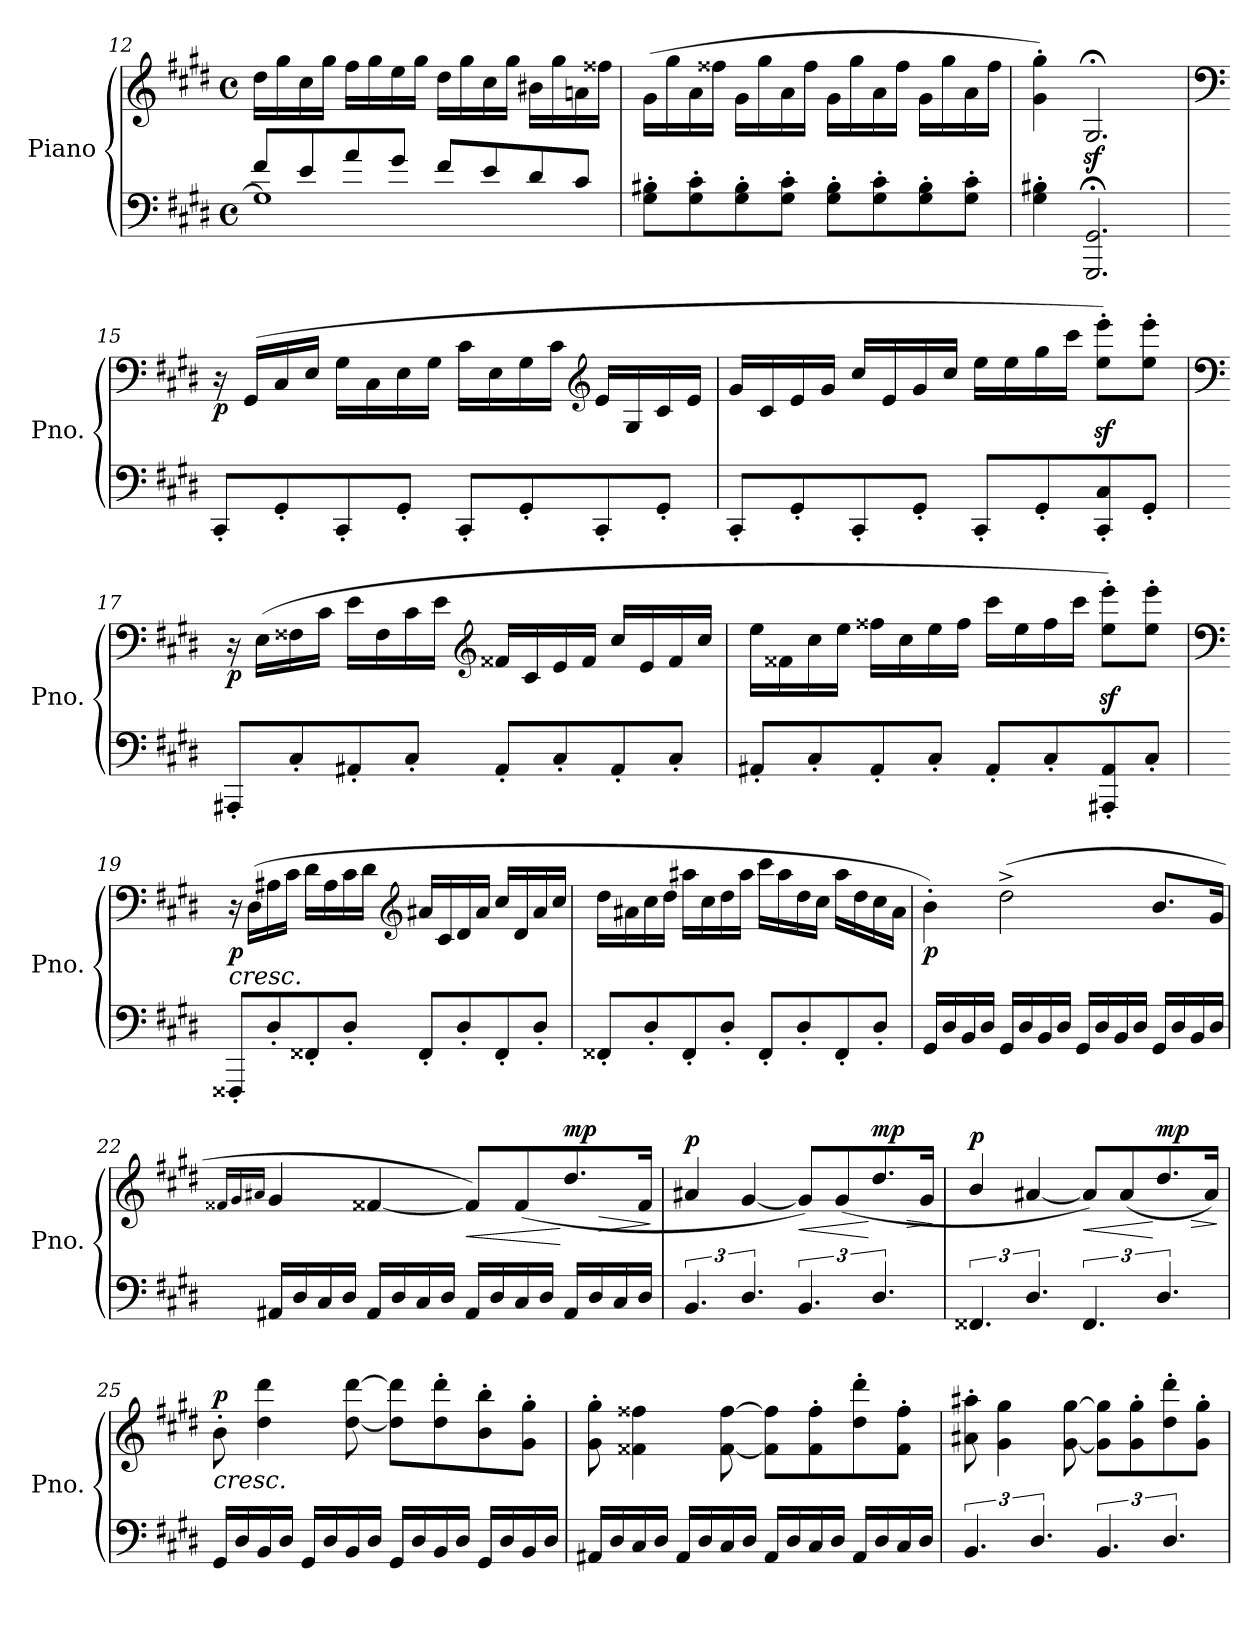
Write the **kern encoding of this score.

**kern	**kern	**dynam
*part1	*part1	*part1
*staff2	*staff1	*staff1/2
*I"Piano	*	*
*I'Pno.	*	*
*clefF4	*clefG2	*
*k[f#c#g#d#]	*k[f#c#g#d#]	*
*M4/4	*M4/4	*
*met(c)	*met(c)	*
=12	=12	=12
*^	*	*
8f#/L	1G#]	16dd#\LL	.
.	.	16gg#\	.
8e/	.	16cc#\	.
.	.	16gg#\JJ	.
8a/	.	16ff#\LL	.
.	.	16gg#\	.
8g#/J	.	16ee\	.
.	.	16gg#\JJ	.
8f#/L	.	16dd#\LL	.
.	.	16gg#\	.
8e/	.	16cc#\	.
.	.	16gg#\JJ	.
8d#/	.	16b#X\LL	.
.	.	16gg#\	.
8c#/J	.	16an\	.
.	.	16ff##X\JJ	.
*v	*v	*	*
!!LO:LB:g=z
=13	=13	=13
8G#\' 8B#X\'L	(>16g#\LL	.
.	16gg#\	.
8G#\' 8c#\'	16a\	.
.	16ff##X\JJ	.
8G#\' 8B#\'	16g#\LL	.
.	16gg#\	.
8G#\' 8c#\'J	16a\	.
.	16ff##\JJ	.
8G#\' 8B#\'L	16g#\LL	.
.	16gg#\	.
8G#\' 8c#\'	16a\	.
.	16ff##\JJ	.
8G#\' 8B#\'	16g#\LL	.
.	16gg#\	.
8G#\' 8c#\'J	16a\	.
.	16ff##\JJ	.
=14	=14	=14
4G#\' 4B#X\'	4g#\' 4gg#\')	.
2.GGG#/;< 2.GG#/;<	2.G#z<;</	.
=15	=15	=15
*	*clefF4	*
!	!	!LO:DY:b
8CC#'/L	16r	p
.	(>16GG#/LL	.
8GG#'/	16C#/	.
.	16E/JJ	.
8CC#'/	16G#\LL	.
.	16C#\	.
8GG#'/J	16E\	.
.	16G#\JJ	.
8CC#'/L	16c#\LL	.
.	16E\	.
8GG#'/	16G#\	.
.	16c#\JJ	.
*	*clefG2	*
8CC#'/	16e/LL	.
.	16G#/	.
8GG#'/J	16c#/	.
.	16e/JJ	.
=16	=16	=16
8CC#'/L	16g#/LL	.
.	16c#/	.
8GG#'/	16e/	.
.	16g#/JJ	.
8CC#'/	16cc#/LL	.
.	16e/	.
8GG#'/J	16g#/	.
.	16cc#/JJ	.
8CC#'/L	16ee\LL	.
.	16ee\	.
8GG#'/	16gg#\	.
.	16ccc#\JJ	.
8CC#/' 8C#/'	8ee\z<' 8eee\z<'L)	.
8GG#'/J	8ee\' 8eee\'J	.
!!LO:PB:g=z
=17	=17	=17
*	*clefF4	*
!	!	!LO:DY:b
8AAA#X'/L	16r	p
.	(>16E\LL	.
8C#'/	16F##X\	.
.	16c#\JJ	.
8AA#X'/	16e\LL	.
.	16F##\	.
8C#'/J	16c#\	.
.	16e\JJ	.
*	*clefG2	*
8AA#'/L	16f##X/LL	.
.	16c#/	.
8C#'/	16e/	.
.	16f##/JJ	.
8AA#'/	16cc#/LL	.
.	16e/	.
8C#'/J	16f##/	.
.	16cc#/JJ	.
=18	=18	=18
8AA#X'/L	16ee\LL	.
.	16f##X\	.
8C#'/	16cc#\	.
.	16ee\JJ	.
8AA#'/	16ff##X\LL	.
.	16cc#\	.
8C#'/J	16ee\	.
.	16ff##\JJ	.
8AA#'/L	16ccc#\LL	.
.	16ee\	.
8C#'/	16ff##\	.
.	16ccc#\JJ	.
8AAA#X/' 8AA#/'	8ee\z<' 8eee\z<'L)	.
8C#'/J	8ee\' 8eee\'J	.
=19	=19	=19
*	*clefF4	*
!	!LO:TX:b:i:t=cresc.	!
!	!	!LO:DY:b
8FFF##X'/L	16r	p
.	(>16D#\LL	.
8D#'/	16A#X\	.
.	16c#\JJ	.
8FF##X'/	16d#\LL	.
.	16A#\	.
8D#'/J	16c#\	.
.	16d#\JJ	.
*	*clefG2	*
8FF##'/L	16a#X/LL	.
.	16c#/	.
8D#'/	16d#/	.
.	16a#/JJ	.
8FF##'/	16cc#/LL	.
.	16d#/	.
8D#'/J	16a#/	.
.	16cc#/JJ	.
!!LO:PB:g=z
=20	=20	=20
8FF##X'/L	16dd#\LL	.
.	16a#X\	.
8D#'/	16cc#\	.
.	16dd#\JJ	.
8FF##'/	16aa#X\LL	.
.	16cc#\	.
8D#'/J	16dd#\	.
.	16aa#\JJ	.
8FF##'/L	16ccc#\LL	.
.	16aa#\	.
8D#'/	16dd#\	.
.	16cc#\JJ	.
8FF##'/	16aa#\LL	.
.	16dd#\	.
8D#'/J	16cc#\	.
.	16a#\JJ	.
=21	=21	=21
!	!	!LO:DY:b
16GG#/LL	4b'\)	p
16D#/	.	.
16BB/	.	.
16D#/JJ	.	.
16GG#/LL	(>2dd#^\	.
16D#/	.	.
16BB/	.	.
16D#/JJ	.	.
16GG#/LL	.	.
16D#/	.	.
16BB/	.	.
16D#/JJ	.	.
16GG#/LL	8.b/L	.
16D#/	.	.
16BB/	.	.
16D#/JJ	16g#/Jk	.
=22	=22	=22
.	16qf##X/LL	.
.	16qg#/	.
.	16qa#X/JJ	.
16AA#X/LL	4g#/	.
16D#/	.	.
16C#/	.	.
16D#/JJ	.	.
16AA#/LL	[4f##X/	.
16D#/	.	.
16C#/	.	.
16D#/JJ	.	.
!	!	!LO:HP:b
16AA#/LL	8f##/L])	<
16D#/	.	.
16C#/	(<8f##/	.
16D#/JJ	.	.
!	!	!LO:HP:n=1:b
!	!	!LO:DY:n=1:a
16AA#/LL	8.dd#/	[ > mp
16D#/	.	.
16C#/	.	.
16D#/JJ	16f##/Jk	.
.	.	]
=23	=23	=23
!	!	!LO:DY:a
6.BB/	4a#X/	p
6.D#/	[4g#/	.
!	!	!LO:HP:b
6.BB/	8g#/L])	<
.	(<8g#/	.
!	!	!LO:HP:n=1:b
!	!	!LO:DY:n=1:a
6.D#/	8.dd#/	[ > mp
.	16g#/Jk	.
.	.	]
!!LO:LB:g=z
=24	=24	=24
!	!	!LO:DY:a
6.FF##X/	4b/	p
6.D#/	[4a#X/	.
!	!	!LO:HP:b
6.FF##/	8a#/L])	<
.	(<8a#/	.
!	!	!LO:HP:n=1:b
!	!	!LO:DY:n=1:a
6.D#/	8.dd#/	[ > mp
.	16a#/Jk)	.
.	.	]
=25	=25	=25
!	!LO:TX:b:i:t=cresc.	!
!	!	!LO:DY:a
16GG#/LL	8b'\	p
16D#/	.	.
16BB/	4dd#\ 4ddd#\	.
16D#/JJ	.	.
16GG#/LL	.	.
16D#/	.	.
16BB/	[8dd#\ [8ddd#\	.
16D#/JJ	.	.
16GG#/LL	8dd#\] 8ddd#\]L	.
16D#/	.	.
16BB/	8dd#\' 8ddd#\'	.
16D#/JJ	.	.
16GG#/LL	8b\' 8bb\'	.
16D#/	.	.
16BB/	8g#\' 8gg#\'J	.
16D#/JJ	.	.
=26	=26	=26
16AA#X/LL	8g#\' 8gg#\'	.
16D#/	.	.
16C#/	4f##X\ 4ff##X\	.
16D#/JJ	.	.
16AA#/LL	.	.
16D#/	.	.
16C#/	[8f##\ [8ff##\	.
16D#/JJ	.	.
16AA#/LL	8f##\] 8ff##\]L	.
16D#/	.	.
16C#/	8f##\' 8ff##\'	.
16D#/JJ	.	.
16AA#/LL	8dd#\' 8ddd#\'	.
16D#/	.	.
16C#/	8f##\' 8ff##\'J	.
16D#/JJ	.	.
=27	=27	=27
6.BB/	8a#X\' 8aa#X\'	.
.	4g#\ 4gg#\	.
6.D#/	.	.
.	[8g#\ [8gg#\	.
6.BB/	8g#\] 8gg#\]L	.
.	8g#\' 8gg#\'	.
6.D#/	8dd#\' 8ddd#\'	.
.	8g#\' 8gg#\'J	.
=	=	=
*-	*-	*-
